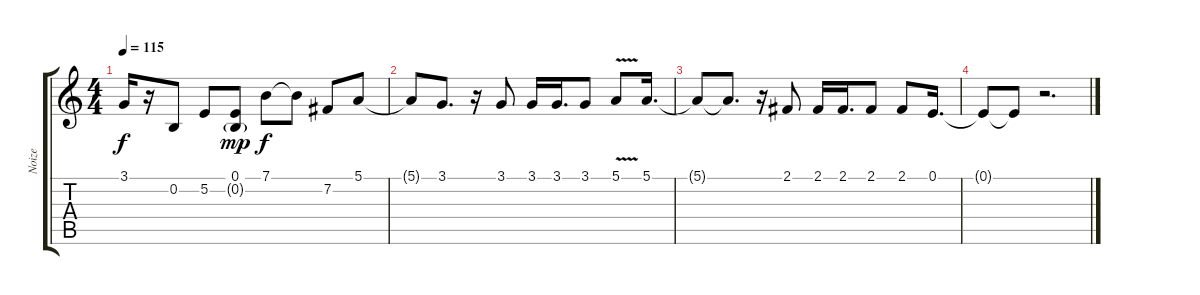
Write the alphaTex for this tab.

\track ("Noize " "Noize ") {instrument englishhorn}
\staff {score tabs}
\tuning (E4 B3 G3 D3 A2 E2) {hide}
\ts (4 4)
\tempo 115
\clef g2
\ks c
3.1{t}.16{dy f} r.16 0.2.8 5.2.8 (0.1 0.2{g}).8{dy mp} 7.1.8{dy f} 7.1{t}.8 7.2.8 5.1.8 |
5.1{t}.8 3.1.8{d} r.16 3.1.8 3.1.16 3.1.16{d} 3.1.8 5.1{v}.8 5.1.16{d} |
5.1{t}.8 5.1{t}.8{d} r.16 2.1.8 2.1.16 2.1.16{d} 2.1.8 2.1.8 0.1.16{d} |
0.1{t}.8 0.1{t}.8 r.2{d}
